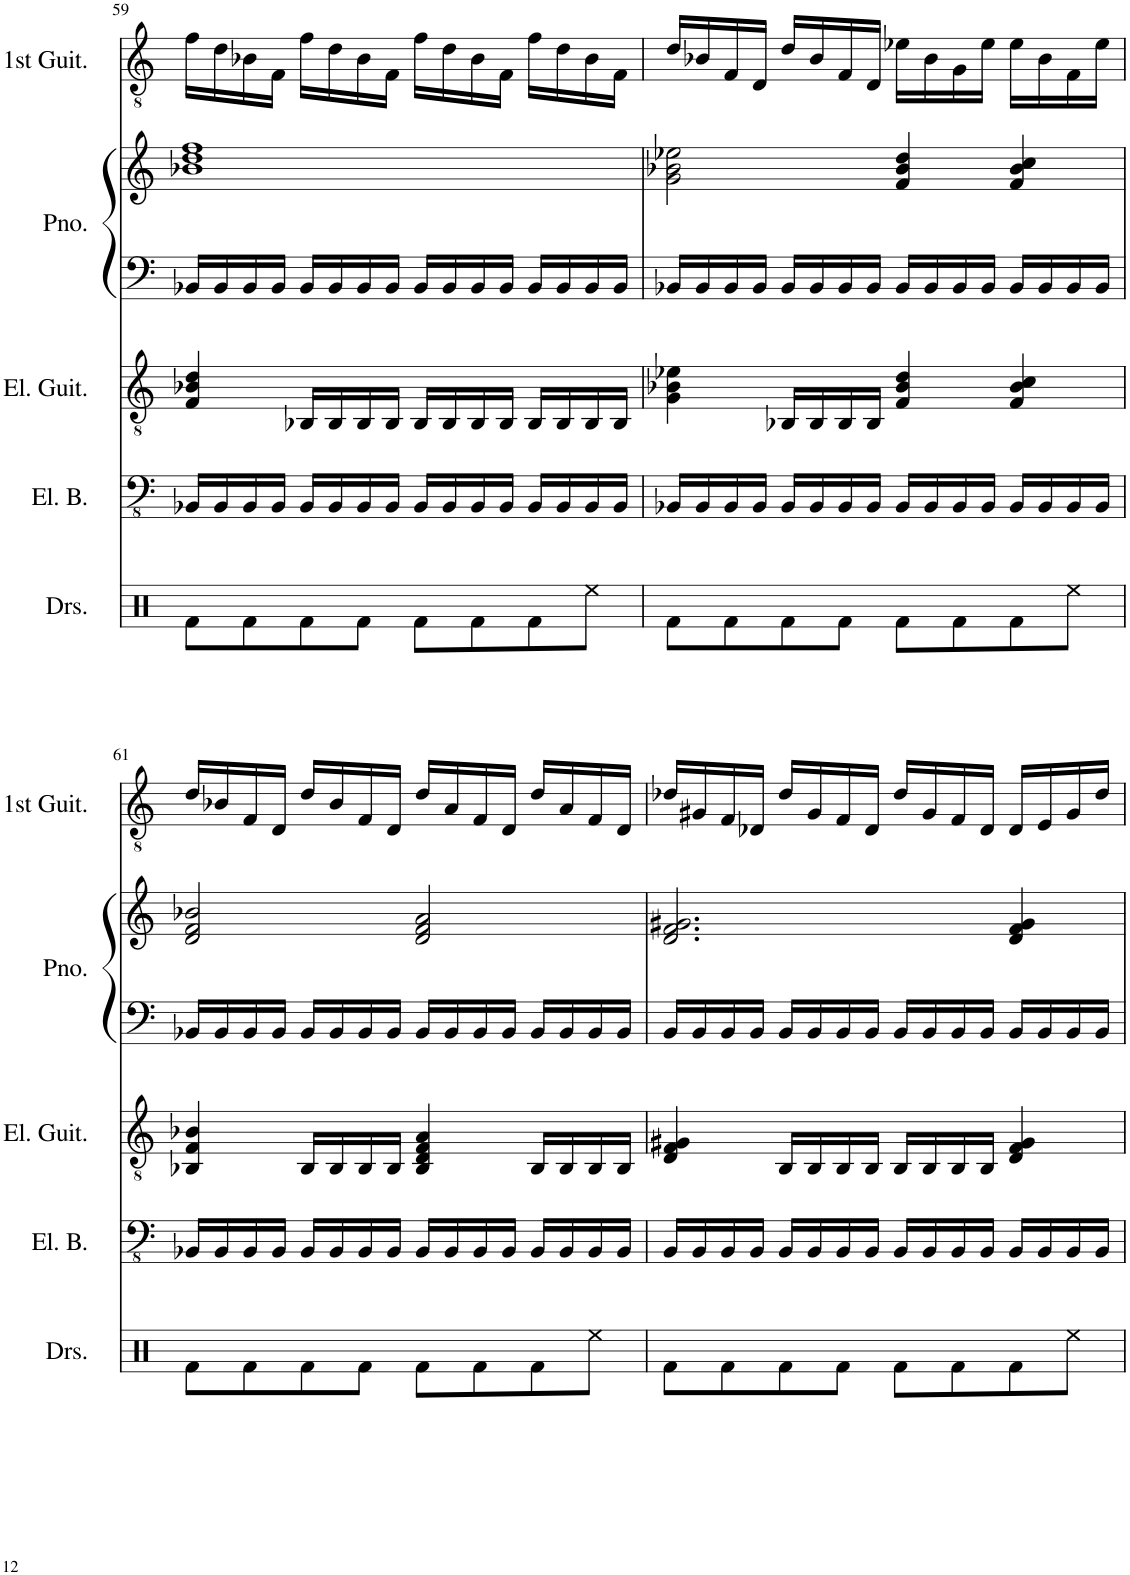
**kern	**kern	**kern	**kern	**kern	**kern
*part5	*part4	*part3	*part2	*part2	*part1
*staff6	*staff5	*staff4	*staff3	*staff2	*staff1
*I"Drumset	*I"Electric Bass	*I"Electric Guitar	*I"Piano	*	*I"First Guitar
*I'Drs.	*I'El. B.	*I'El. Guit.	*I'Pno.	*	*
!!LO:PB:g=z
*clefX	*clefFv4	*clefGv2	*clefF4	*clefG2	*clefGv2
*k[]	*k[]	*k[]	*k[]	*k[]	*k[]
*M4/4	*M4/4	*M4/4	*M4/4	*M4/4	*M4/4
=59	=59	=59	=59	=59	=59
8Rf\L	16BBB-X/LL	4F/ 4B-X/ 4d/	16BB-X/LL	1b-X 1dd 1ff	16f\LL
.	16BBB-/	.	16BB-/	.	16d\
8Rf\	16BBB-/	.	16BB-/	.	16B-X\
.	16BBB-/JJ	.	16BB-/JJ	.	16F\JJ
8Rf\	16BBB-/LL	16BB-X/LL	16BB-/LL	.	16f\LL
.	16BBB-/	16BB-/	16BB-/	.	16d\
8Rf\J	16BBB-/	16BB-/	16BB-/	.	16B-\
.	16BBB-/JJ	16BB-/JJ	16BB-/JJ	.	16F\JJ
8Rf\L	16BBB-/LL	16BB-/LL	16BB-/LL	.	16f\LL
.	16BBB-/	16BB-/	16BB-/	.	16d\
8Rf\	16BBB-/	16BB-/	16BB-/	.	16B-\
.	16BBB-/JJ	16BB-/JJ	16BB-/JJ	.	16F\JJ
8Rf\	16BBB-/LL	16BB-/LL	16BB-/LL	.	16f\LL
.	16BBB-/	16BB-/	16BB-/	.	16d\
8Ree\J	16BBB-/	16BB-/	16BB-/	.	16B-\
.	16BBB-/JJ	16BB-/JJ	16BB-/JJ	.	16F\JJ
=60	=60	=60	=60	=60	=60
8Rf\L	16BBB-X/LL	4G\ 4B-X\ 4e-X\	16BB-X/LL	2g\ 2b-X\ 2ee-X\	16d/LL
.	16BBB-/	.	16BB-/	.	16B-X/
8Rf\	16BBB-/	.	16BB-/	.	16F/
.	16BBB-/JJ	.	16BB-/JJ	.	16D/JJ
8Rf\	16BBB-/LL	16BB-X/LL	16BB-/LL	.	16d/LL
.	16BBB-/	16BB-/	16BB-/	.	16B-/
8Rf\J	16BBB-/	16BB-/	16BB-/	.	16F/
.	16BBB-/JJ	16BB-/JJ	16BB-/JJ	.	16D/JJ
8Rf\L	16BBB-/LL	4F/ 4B-/ 4d/	16BB-/LL	4f/ 4b-/ 4dd/	16e-X\LL
.	16BBB-/	.	16BB-/	.	16B-\
8Rf\	16BBB-/	.	16BB-/	.	16G\
.	16BBB-/JJ	.	16BB-/JJ	.	16e-\JJ
8Rf\	16BBB-/LL	4F/ 4B-/ 4c/	16BB-/LL	4f/ 4b-/ 4cc/	16e-\LL
.	16BBB-/	.	16BB-/	.	16B-\
8Ree\J	16BBB-/	.	16BB-/	.	16F\
.	16BBB-/JJ	.	16BB-/JJ	.	16e-\JJ
!!LO:LB:g=z
=61	=61	=61	=61	=61	=61
8Rf\L	16BBB-X/LL	4BB-X/ 4F/ 4B-X/	16BB-X/LL	2d/ 2f/ 2b-X/	16d/LL
.	16BBB-/	.	16BB-/	.	16B-X/
8Rf\	16BBB-/	.	16BB-/	.	16F/
.	16BBB-/JJ	.	16BB-/JJ	.	16D/JJ
8Rf\	16BBB-/LL	16BB-/LL	16BB-/LL	.	16d/LL
.	16BBB-/	16BB-/	16BB-/	.	16B-/
8Rf\J	16BBB-/	16BB-/	16BB-/	.	16F/
.	16BBB-/JJ	16BB-/JJ	16BB-/JJ	.	16D/JJ
8Rf\L	16BBB-/LL	4BB-/ 4D/ 4F/ 4A/	16BB-/LL	2d/ 2f/ 2a/	16d/LL
.	16BBB-/	.	16BB-/	.	16A/
8Rf\	16BBB-/	.	16BB-/	.	16F/
.	16BBB-/JJ	.	16BB-/JJ	.	16D/JJ
8Rf\	16BBB-/LL	16BB-/LL	16BB-/LL	.	16d/LL
.	16BBB-/	16BB-/	16BB-/	.	16A/
8Ree\J	16BBB-/	16BB-/	16BB-/	.	16F/
.	16BBB-/JJ	16BB-/JJ	16BB-/JJ	.	16D/JJ
=62	=62	=62	=62	=62	=62
8Rf\L	16BBB/LL	4D/ 4F/ 4G#X/	16BB/LL	2.d/ 2.f/ 2.g#X/	16d-X/LL
.	16BBB/	.	16BB/	.	16G#X/
8Rf\	16BBB/	.	16BB/	.	16F/
.	16BBB/JJ	.	16BB/JJ	.	16D-X/JJ
8Rf\	16BBB/LL	16BB/LL	16BB/LL	.	16d-/LL
.	16BBB/	16BB/	16BB/	.	16G#/
8Rf\J	16BBB/	16BB/	16BB/	.	16F/
.	16BBB/JJ	16BB/JJ	16BB/JJ	.	16D-/JJ
8Rf\L	16BBB/LL	16BB/LL	16BB/LL	.	16d-/LL
.	16BBB/	16BB/	16BB/	.	16G#/
8Rf\	16BBB/	16BB/	16BB/	.	16F/
.	16BBB/JJ	16BB/JJ	16BB/JJ	.	16D-/JJ
8Rf\	16BBB/LL	4D/ 4F/ 4G#/	16BB/LL	4d/ 4f/ 4g#/	16D-/LL
.	16BBB/	.	16BB/	.	16E/
8Ree\J	16BBB/	.	16BB/	.	16G#/
.	16BBB/JJ	.	16BB/JJ	.	16d-/JJ
=	=	=	=	=	=
*-	*-	*-	*-	*-	*-
